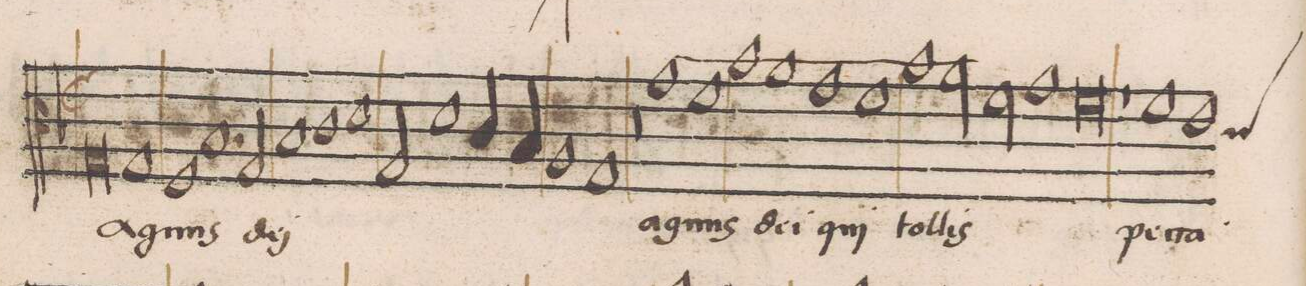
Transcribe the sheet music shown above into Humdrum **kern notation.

**kern	**text
*I"CANTVS	*
*clefC3	*
*k[b-]	*
*met(C|)	*
*M2/1	*
*all\right	*
0G/	A-
=2-	=2-
1G/	.
1F/	-gnus
=3-	=3-
1.B-/	.
2G/	de-
=4-	=4-
1B-/	-i
1c\	.
=5-	=5-
1d\	.
2G/	.
1d\	.
=6-	=6-
4c/	.
4B-/	.
1A/	.
=7-	=7-
1G/	.
1r	.
=8-	=8-
1r	.
1g\	a-
=9-	=9-
1f\	-gnus
1b-\	de-
=10-	=10-
1a\	-i
1g\	qui
=11-	=11-
1f\	.
1b-\	tol-
=12-	=12-
*2\right	*
2a\	-lis
2f\	.
1g\	.
=13-	=13-
0f\	.
=14-	=14-
1r	.
1f\	pec-
=15-	=15-
*custos:d	*
1e\	-ca-
*-	*-
